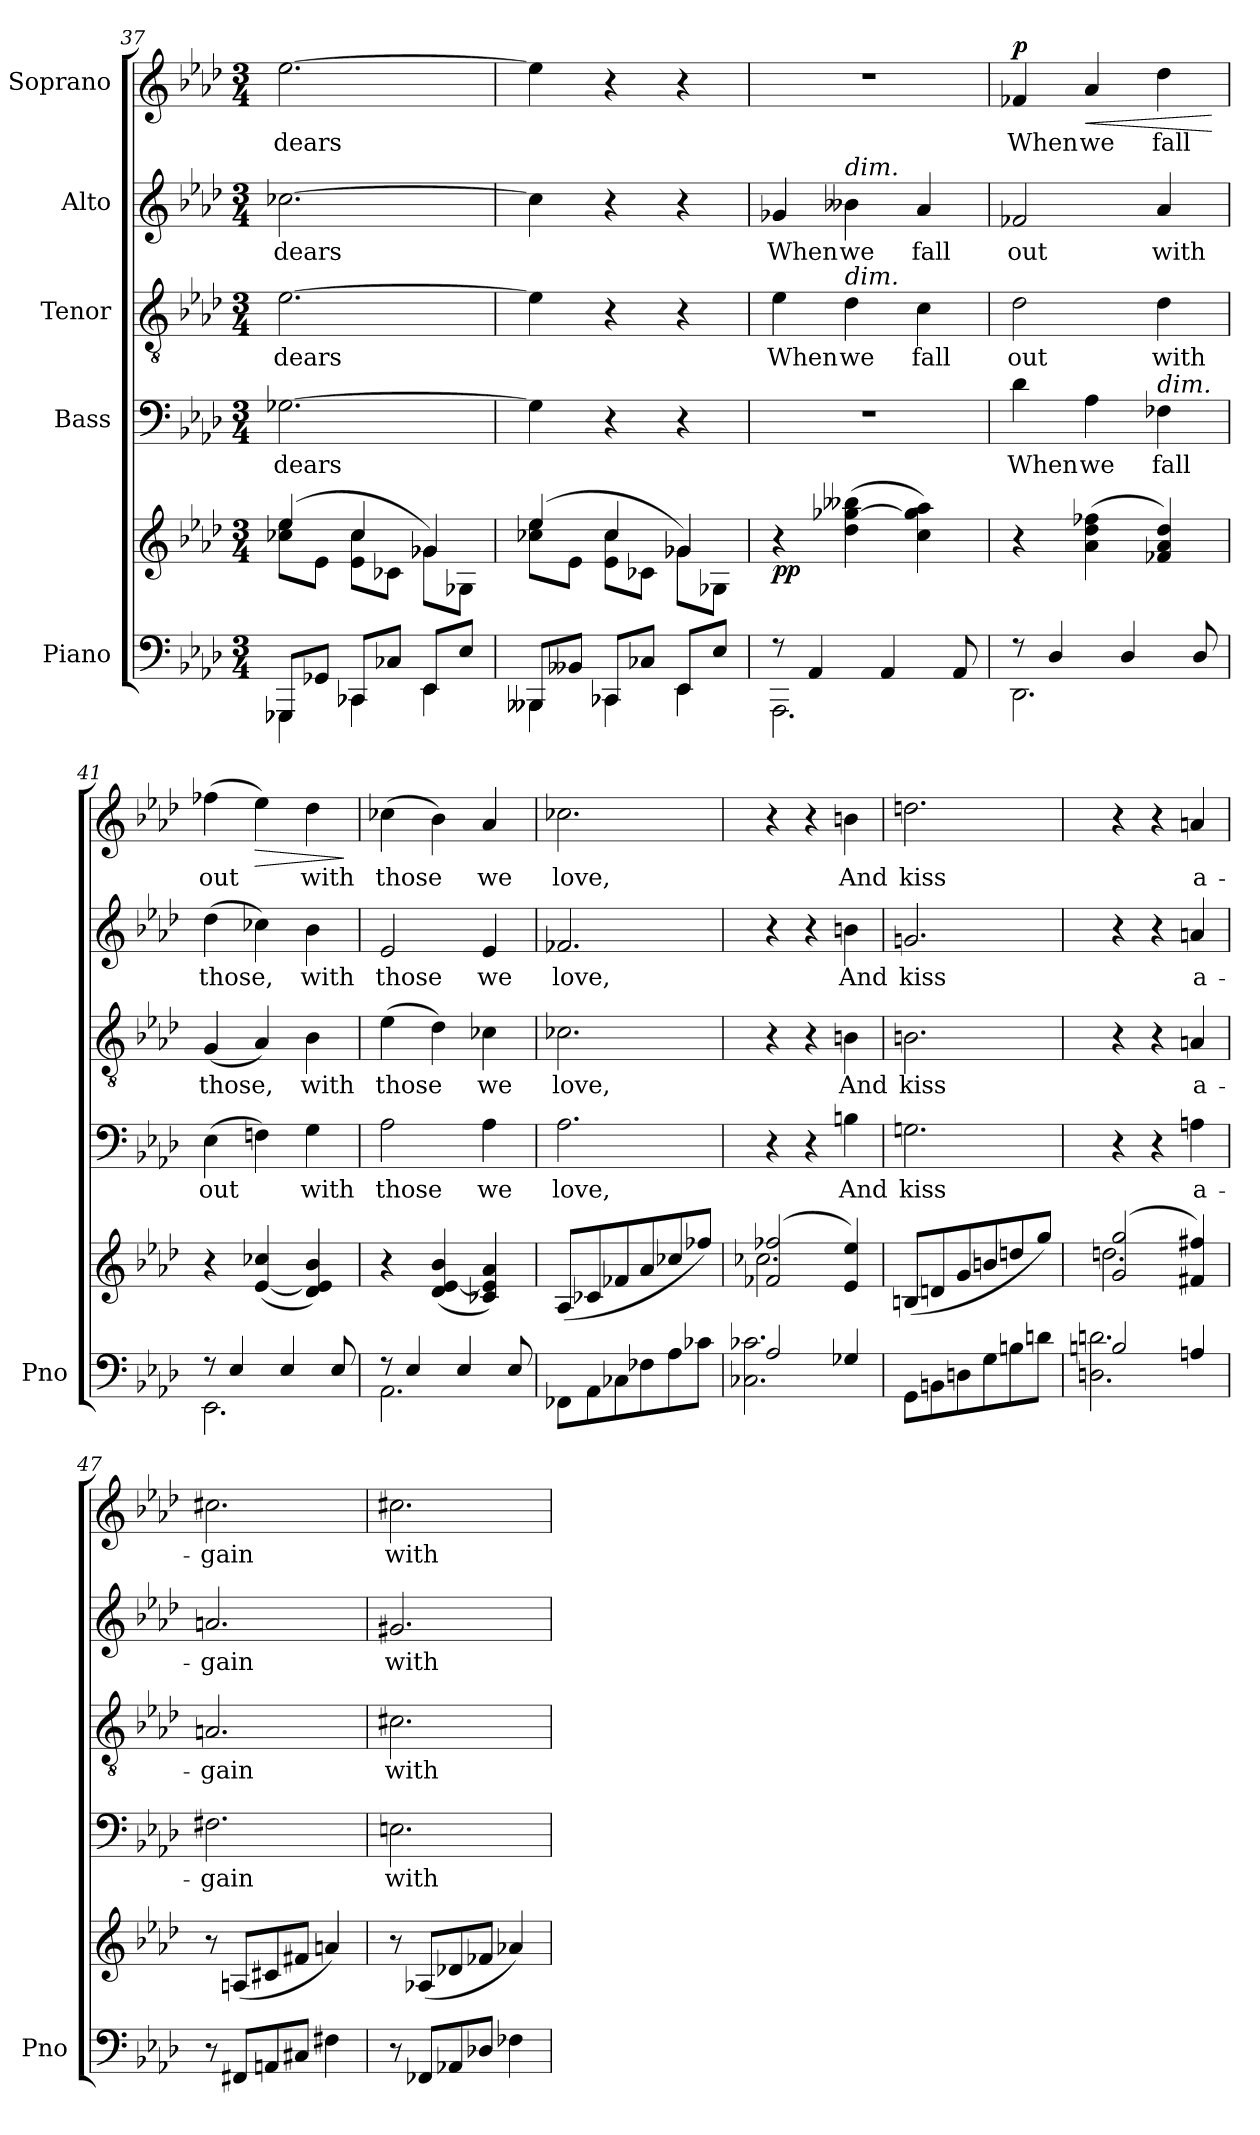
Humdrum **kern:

**kern	**kern	**dynam	**kern	**text	**kern	**text	**kern	**text	**kern	**text	**dynam
*part5	*part5	*part5	*part4	*part4	*part3	*part3	*part2	*part2	*part1	*part1	*part1
*staff6	*staff5	*staff5/6	*staff4	*staff4	*staff3	*staff3	*staff2	*staff2	*staff1	*staff1	*staff1
*I"Piano	*	*	*I"Bass	*	*I"Tenor	*	*I"Alto	*	*I"Soprano	*	*
*I'Pno	*	*	*	*	*	*	*	*	*	*	*
*clefF4	*clefG2	*	*clefF4	*	*clefGv2	*	*clefG2	*	*clefG2	*	*
*k[b-e-a-d-]	*k[b-e-a-d-]	*	*k[b-e-a-d-]	*	*k[b-e-a-d-]	*	*k[b-e-a-d-]	*	*k[b-e-a-d-]	*	*
*M3/4	*M3/4	*	*M3/4	*	*M3/4	*	*M3/4	*	*M3/4	*	*
=37	=37	=37	=37	=37	=37	=37	=37	=37	=37	=37	=37
*^	*^	*	*	*	*	*	*	*	*	*	*
8GGG-X/L	4GGG-\	(4ee-/	8cc-X\ 8ee-\L	.	[2.G-X\	-dears	[2.e-\	-dears	[2.cc-X\	-dears	[2.ee-\	-dears	.
8GG-X/J	.	.	8e-\J	.	.	.	.	.	.	.	.	.	.
8CC-X/L	4CC-\	4cc-/	8e-\ 8cc-\L	.	.	.	.	.	.	.	.	.	.
8C-X/J	.	.	8c-X\J	.	.	.	.	.	.	.	.	.	.
8EE-/L	4EE-\	4g-X/)	8g-\L	.	.	.	.	.	.	.	.	.	.
8E-/J	.	.	8G-X\J	.	.	.	.	.	.	.	.	.	.
=38	=38	=38	=38	=38	=38	=38	=38	=38	=38	=38	=38	=38	=38
8BBB--X/L	4BBB--\	(4ee-/	8cc-X\ 8ee-\L	.	4G-\]	.	4e-\]	.	4cc-\]	.	4ee-\]	.	.
8BB--X/J	.	.	8e-\J	.	.	.	.	.	.	.	.	.	.
8CC-X/L	4CC-\	4cc-/	8e-\ 8cc-\L	.	4r	.	4r	.	4r	.	4r	.	.
8C-X/J	.	.	8c-X\J	.	.	.	.	.	.	.	.	.	.
8EE-/L	4EE-\	4g-X/)	8g-\L	.	4r	.	4r	.	4r	.	4r	.	.
8E-/J	.	.	8G-X\J	.	.	.	.	.	.	.	.	.	.
=39	=39	=39	=39	=39	=39	=39	=39	=39	=39	=39	=39	=39	=39
!	!	!	!	!LO:DY:b	!	!	!	!	!	!	!	!	!
*	*	*v	*v	*	*	*	*	*	*	*	*	*	*
8r	2.AAA-\	4r	pp	2.r	.	4e-\	When	4g-X/	When	2.r	.	.
4AA-/	.	.	.	.	.	.	.	.	.	.	.	.
!	!	!	!	!	!	!	!	!LO:TX:a:i:t=dim.	!	!	!	!
!	!	!	!	!	!	!LO:TX:a:i:t=dim.	!	!	!	!	!	!
.	.	(>4dd-\ [<4gg-X\ 4bb--X\	.	.	.	4d-\	we	4b--X\	we	.	.	.
4AA-/	.	.	.	.	.	.	.	.	.	.	.	.
.	.	4cc\ 4gg-\] 4aa-\)	.	.	.	4c\	fall	4a-/	fall	.	.	.
8AA-/	.	.	.	.	.	.	.	.	.	.	.	.
=40	=40	=40	=40	=40	=40	=40	=40	=40	=40	=40	=40	=40
!	!	!	!	!	!	!	!	!	!	!	!	!LO:DY:a
8r	2.DD-\	4r	.	4d-\	When	2d-\	out	2f-X/	out	4f-X/	When	p
4D-/	.	.	.	.	.	.	.	.	.	.	.	.
!	!	!	!	!	!	!	!	!	!	!	!	!LO:HP:b
.	.	(4a-\ 4dd-\ 4ff-X\	.	4A-\	we	.	.	.	.	4a-/	we	<
4D-/	.	.	.	.	.	.	.	.	.	.	.	.
!	!	!	!	!LO:TX:a:i:t=dim.	!	!	!	!	!	!	!	!
.	.	4f-X/ 4a-/ 4dd-/)	.	4F-X\	fall	4d-\	with	4a-/	with	4dd-\	fall	.
8D-/	.	.	.	.	.	.	.	.	.	.	.	.
*v	*v	*	*	*	*	*	*	*	*	*	*	*
.	.	.	.	.	.	.	.	.	.	.	[
=41	=41	=41	=41	=41	=41	=41	=41	=41	=41	=41	=41
*^	*	*	*	*	*	*	*	*	*	*	*
8r	2.EE-\	4r	.	(4E-\	out	(4G/	those,	(4dd-\	those,	(4ff-X\	out	.
4E-/	.	.	.	.	.	.	.	.	.	.	.	.
!	!	!	!	!	!	!	!	!	!	!	!	!LO:HP:b
.	.	(<[>4e-/ 4cc-X/	.	4Fn\)	.	4A-/)	.	4cc-X\)	.	4ee-\)	.	>
4E-/	.	.	.	.	.	.	.	.	.	.	.	.
.	.	4d-/ 4e-/] 4b-/)	.	4G\	with	4B-\	with	4b-\	with	4dd-\	with	.
8E-/	.	.	.	.	.	.	.	.	.	.	.	.
*v	*v	*	*	*	*	*	*	*	*	*	*	*
.	.	.	.	.	.	.	.	.	.	.	]
=42	=42	=42	=42	=42	=42	=42	=42	=42	=42	=42	=42
*^	*	*	*	*	*	*	*	*	*	*	*
8r	2.AA-\	4r	.	2A-\	those	(4e-\	those	2e-/	those	(4cc-X\	those	.
4E-/	.	.	.	.	.	.	.	.	.	.	.	.
.	.	(<4d-/ [4e-/ 4b-/	.	.	.	4d-\)	.	.	.	4b-\)	.	.
4E-/	.	.	.	.	.	.	.	.	.	.	.	.
.	.	4c-X/ 4e-/] 4a-/)	.	4A-\	we	4c-X\	we	4e-/	we	4a-/	we	.
8E-/	.	.	.	.	.	.	.	.	.	.	.	.
*v	*v	*	*	*	*	*	*	*	*	*	*	*
=43	=43	=43	=43	=43	=43	=43	=43	=43	=43	=43	=43
8FF-X\L	(8A-/L	.	2.A-\	love,	2.c-X\	love,	2.f-X/	love,	2.cc-X\	love,	.
8AA-\	8c-X/	.	.	.	.	.	.	.	.	.	.
8C-X\	8f-X/	.	.	.	.	.	.	.	.	.	.
8F-X\	8a-/	.	.	.	.	.	.	.	.	.	.
8A-\	8cc-X/	.	.	.	.	.	.	.	.	.	.
8c-X\J	8ff-X/J)	.	.	.	.	.	.	.	.	.	.
=44	=44	=44	=44	=44	=44	=44	=44	=44	=44	=44	=44
*^	*^	*	*	*	*	*	*	*	*	*	*
2A-/	2.C-X\ 2.c-X\	(2f-X/ 2ff-X/	2.cc-X\	.	4r	.	4r	.	4r	.	4r	.	.
.	.	.	.	.	4r	.	4r	.	4r	.	4r	.	.
4G-X/	.	4e-/ 4ee-/)	.	.	4Bn\	And	4Bn\	And	4bn\	And	4bn\	And	.
*v	*v	*	*	*	*	*	*	*	*	*	*	*	*
*	*v	*v	*	*	*	*	*	*	*	*	*	*
=45	=45	=45	=45	=45	=45	=45	=45	=45	=45	=45	=45
8GG\L	(8Bn/L	.	2.Gn\	kiss	2.Bn\	kiss	2.gn/	kiss	2.ddn\	kiss	.
8BBn\	8dn/	.	.	.	.	.	.	.	.	.	.
8Dn\	8g/	.	.	.	.	.	.	.	.	.	.
8G\	8bn/	.	.	.	.	.	.	.	.	.	.
8Bn\	8ddn/	.	.	.	.	.	.	.	.	.	.
8dn\J	8gg/J)	.	.	.	.	.	.	.	.	.	.
=46	=46	=46	=46	=46	=46	=46	=46	=46	=46	=46	=46
*^	*^	*	*	*	*	*	*	*	*	*	*
2Bn/	2.Dn\ 2.dn\	(2g/ 2gg/	2.ddn\	.	4r	.	4r	.	4r	.	4r	.	.
.	.	.	.	.	4r	.	4r	.	4r	.	4r	.	.
4An/	.	4f#X/ 4ff#X/)	.	.	4An\	a-	4An/	a-	4an/	a-	4an/	a-	.
*v	*v	*	*	*	*	*	*	*	*	*	*	*	*
*	*v	*v	*	*	*	*	*	*	*	*	*	*
=47	=47	=47	=47	=47	=47	=47	=47	=47	=47	=47	=47
8r	8r	.	2.F#X\	-gain	2.An/	-gain	2.an/	-gain	2.cc#X\	-gain	.
8FF#X/L	(8An/L	.	.	.	.	.	.	.	.	.	.
8AAn/	8c#X/	.	.	.	.	.	.	.	.	.	.
8C#X/J	8f#X/J	.	.	.	.	.	.	.	.	.	.
4F#X\	4an/)	.	.	.	.	.	.	.	.	.	.
=48	=48	=48	=48	=48	=48	=48	=48	=48	=48	=48	=48
8r	8r	.	2.En\	with	2.c#X\	with	2.g#X/	with	2.cc#X\	with	.
8FF-X/L	(8A-X/L	.	.	.	.	.	.	.	.	.	.
8AA-X/	8d-X/	.	.	.	.	.	.	.	.	.	.
8D-X/J	8f-X/J	.	.	.	.	.	.	.	.	.	.
4F-X\	4a-X/)	.	.	.	.	.	.	.	.	.	.
=	=	=	=	=	=	=	=	=	=	=	=
*-	*-	*-	*-	*-	*-	*-	*-	*-	*-	*-	*-
